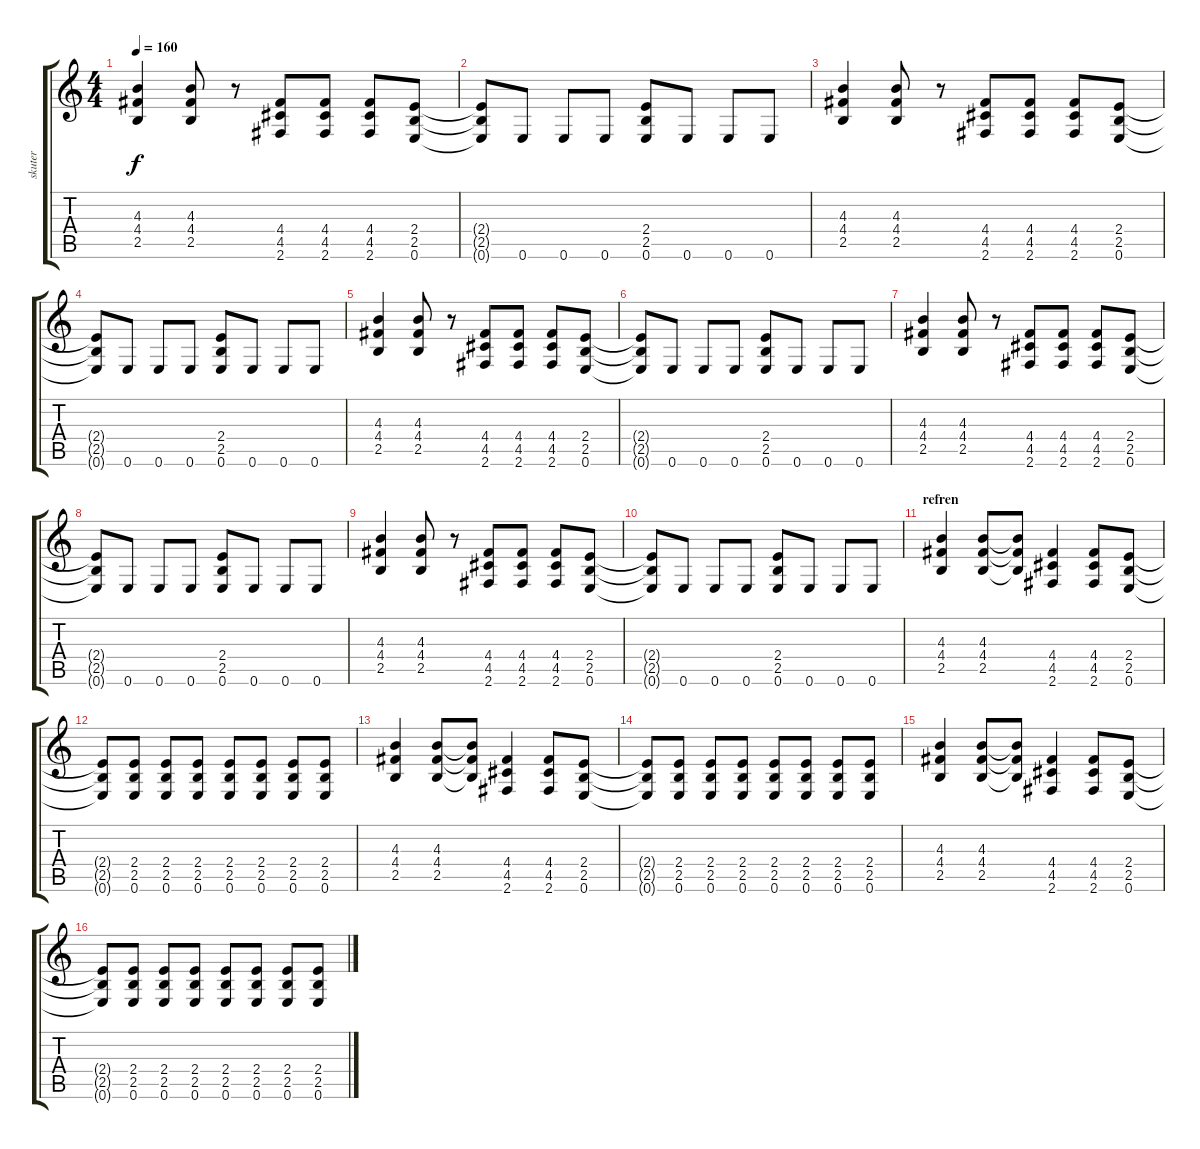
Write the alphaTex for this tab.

\track ("skuter" "skuter") {instrument overdrivenguitar}
\staff {score tabs}
\tuning (E4 B3 G3 D3 A2 E2) {hide}
\ts (4 4)
\tempo 160
\clef g2
\ks c
(4.3 4.4 2.5).4{dy f} (4.3 4.4 2.5).8 r.8 (4.4 4.5 2.6).8 (4.4 4.5 2.6).8 (4.4 4.5 2.6).8 (2.4 2.5 0.6).8 |
(2.4{t} 2.5{t} 0.6{t}).8 0.6.8 0.6.8 0.6.8 (2.4 2.5 0.6).8 0.6.8 0.6.8 0.6.8 |
(4.3 4.4 2.5).4 (4.3 4.4 2.5).8 r.8 (4.4 4.5 2.6).8 (4.4 4.5 2.6).8 (4.4 4.5 2.6).8 (2.4 2.5 0.6).8 |
(2.4{t} 2.5{t} 0.6{t}).8 0.6.8 0.6.8 0.6.8 (2.4 2.5 0.6).8 0.6.8 0.6.8 0.6.8 |
(4.3 4.4 2.5).4 (4.3 4.4 2.5).8 r.8 (4.4 4.5 2.6).8 (4.4 4.5 2.6).8 (4.4 4.5 2.6).8 (2.4 2.5 0.6).8 |
(2.4{t} 2.5{t} 0.6{t}).8 0.6.8 0.6.8 0.6.8 (2.4 2.5 0.6).8 0.6.8 0.6.8 0.6.8 |
(4.3 4.4 2.5).4 (4.3 4.4 2.5).8 r.8 (4.4 4.5 2.6).8 (4.4 4.5 2.6).8 (4.4 4.5 2.6).8 (2.4 2.5 0.6).8 |
(2.4{t} 2.5{t} 0.6{t}).8 0.6.8 0.6.8 0.6.8 (2.4 2.5 0.6).8 0.6.8 0.6.8 0.6.8 |
(4.3 4.4 2.5).4 (4.3 4.4 2.5).8 r.8 (4.4 4.5 2.6).8 (4.4 4.5 2.6).8 (4.4 4.5 2.6).8 (2.4 2.5 0.6).8 |
(2.4{t} 2.5{t} 0.6{t}).8 0.6.8 0.6.8 0.6.8 (2.4 2.5 0.6).8 0.6.8 0.6.8 0.6.8 |
\section ("" "refren")
(4.3 4.4 2.5).4 (4.3 4.4 2.5).8 (4.3{t} 4.4{t} 2.5{t}).8 (4.4 4.5 2.6).4 (4.4 4.5 2.6).8 (2.4 2.5 0.6).8 |
(2.4{t} 2.5{t} 0.6{t}).8 (2.4 2.5 0.6).8 (2.4 2.5 0.6).8 (2.4 2.5 0.6).8 (2.4 2.5 0.6).8 (2.4 2.5 0.6).8 (2.4 2.5 0.6).8 (2.4 2.5 0.6).8 |
(4.3 4.4 2.5).4 (4.3 4.4 2.5).8 (4.3{t} 4.4{t} 2.5{t}).8 (4.4 4.5 2.6).4 (4.4 4.5 2.6).8 (2.4 2.5 0.6).8 |
(2.4{t} 2.5{t} 0.6{t}).8 (2.4 2.5 0.6).8 (2.4 2.5 0.6).8 (2.4 2.5 0.6).8 (2.4 2.5 0.6).8 (2.4 2.5 0.6).8 (2.4 2.5 0.6).8 (2.4 2.5 0.6).8 |
(4.3 4.4 2.5).4 (4.3 4.4 2.5).8 (4.3{t} 4.4{t} 2.5{t}).8 (4.4 4.5 2.6).4 (4.4 4.5 2.6).8 (2.4 2.5 0.6).8 |
(2.4{t} 2.5{t} 0.6{t}).8 (2.4 2.5 0.6).8 (2.4 2.5 0.6).8 (2.4 2.5 0.6).8 (2.4 2.5 0.6).8 (2.4 2.5 0.6).8 (2.4 2.5 0.6).8 (2.4 2.5 0.6).8
